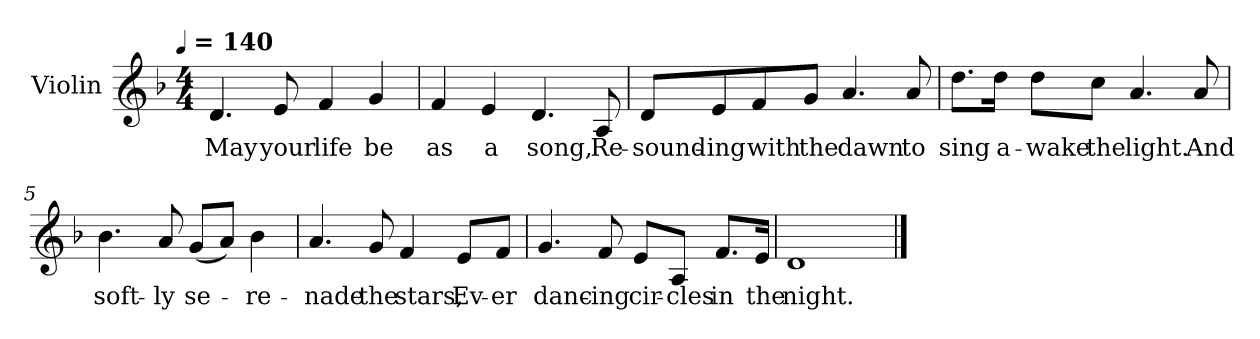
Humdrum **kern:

**kern	**text
*part1	*part1
*staff1	*staff1
*I"Violin	*
*I'Vln.	*
*clefG2	*
*k[b-]	*
!!LO:TX:omd:t=[quarter] = 140
*M4/4	*
*MM140	*
=1	=1
4.d/	May
8e/	your
4f/	life
4g/	be
=2	=2
4f/	as
4e/	a
4.d/	song,
8A/	Re-
!!LO:LB:g=z
=3	=3
8dL	-sound-
8e	-ing
8f	with
8g/J	the
4.a	dawn
8a	to
=4	=4
8.ddL	sing
16ddJk	a-
8ddL	-wake
8ccJ	the
4.a/	light.
8a/	And
!!LO:LB:g=z
=5	=5
4.b-\	soft-
8a/	-ly
(<8gL	se-
8aJ)	.
4b-\	-re-
=6	=6
4.a/	-nade
8g/	the
4f/	stars,
8eL	Ev-
8fJ	-er
!!LO:LB:g=z
=7	=7
4.g/	danc-
8f/	-ing
8eL	cir-
8AJ	-cles
8.fL	in
16eJk	the
=8	=8
1d	night.
==	==
*-	*-
